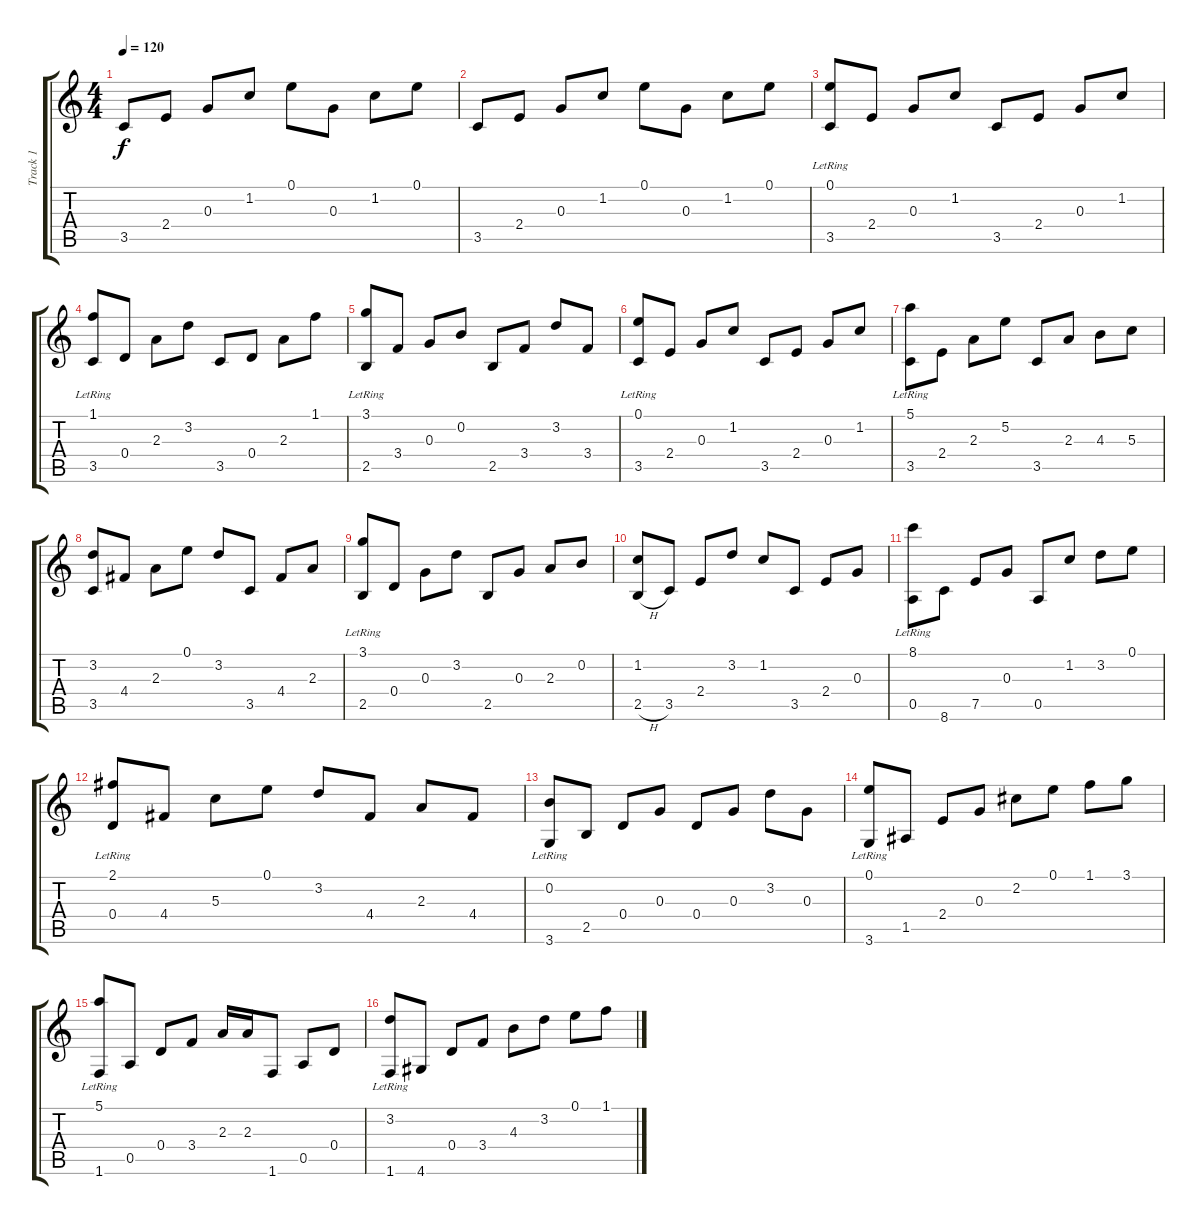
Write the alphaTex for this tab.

\track ("Track 1" "Track 1") {instrument acousticguitarnylon}
\staff {score tabs}
\tuning (E4 B3 G3 D3 A2 E2) {hide}
\ts (4 4)
\tempo 120
\clef g2
\ks c
3.5.8{dy f instrument acousticguitarnylon} 2.4.8 0.3.8 1.2.8 0.1.8 0.3.8 1.2.8 0.1.8 |
3.5.8 2.4.8 0.3.8 1.2.8 0.1.8 0.3.8 1.2.8 0.1.8 |
(0.1{lr} 3.5).8 2.4.8 0.3.8 1.2.8 3.5.8 2.4.8 0.3.8 1.2.8 |
(1.1{lr} 3.5).8 0.4.8 2.3.8 3.2.8 3.5.8 0.4.8 2.3.8 1.1.8 |
(3.1{lr} 2.5).8 3.4.8 0.3.8 0.2.8 2.5.8 3.4.8 3.2.8 3.4.8 |
(0.1{lr} 3.5).8 2.4.8 0.3.8 1.2.8 3.5.8 2.4.8 0.3.8 1.2.8 |
(5.1{lr} 3.5).8 2.4.8 2.3.8 5.2.8 3.5.8 2.3.8 4.3.8 5.3.8 |
(3.2 3.5).8 4.4.8 2.3.8 0.1.8 3.2.8 3.5.8 4.4.8 2.3.8 |
(3.1{lr} 2.5).8 0.4.8 0.3.8 3.2.8 2.5.8 0.3.8 2.3.8 0.2.8 |
(1.2 2.5{h}).8 3.5.8 2.4.8 3.2.8 1.2.8 3.5.8 2.4.8 0.3.8 |
(8.1{lr} 0.5).8 8.6.8 7.5.8 0.3.8 0.5.8 1.2.8 3.2.8 0.1.8 |
(2.1{lr} 0.4).8 4.4.8 5.3.8 0.1.8 3.2.8 4.4.8 2.3.8 4.4.8 |
(0.2{lr} 3.6).8 2.5.8 0.4.8 0.3.8 0.4.8 0.3.8 3.2.8 0.3.8 |
(0.1{lr} 3.6).8 1.5.8 2.4.8 0.3.8 2.2.8 0.1.8 1.1.8 3.1.8 |
(5.1{lr} 1.6).8 0.5.8 0.4.8 3.4.8 2.3.16 2.3.16 1.6.8 0.5.8 0.4.8 |
(3.2{lr} 1.6).8 4.6.8 0.4.8 3.4.8 4.3.8 3.2.8 0.1.8 1.1.8
